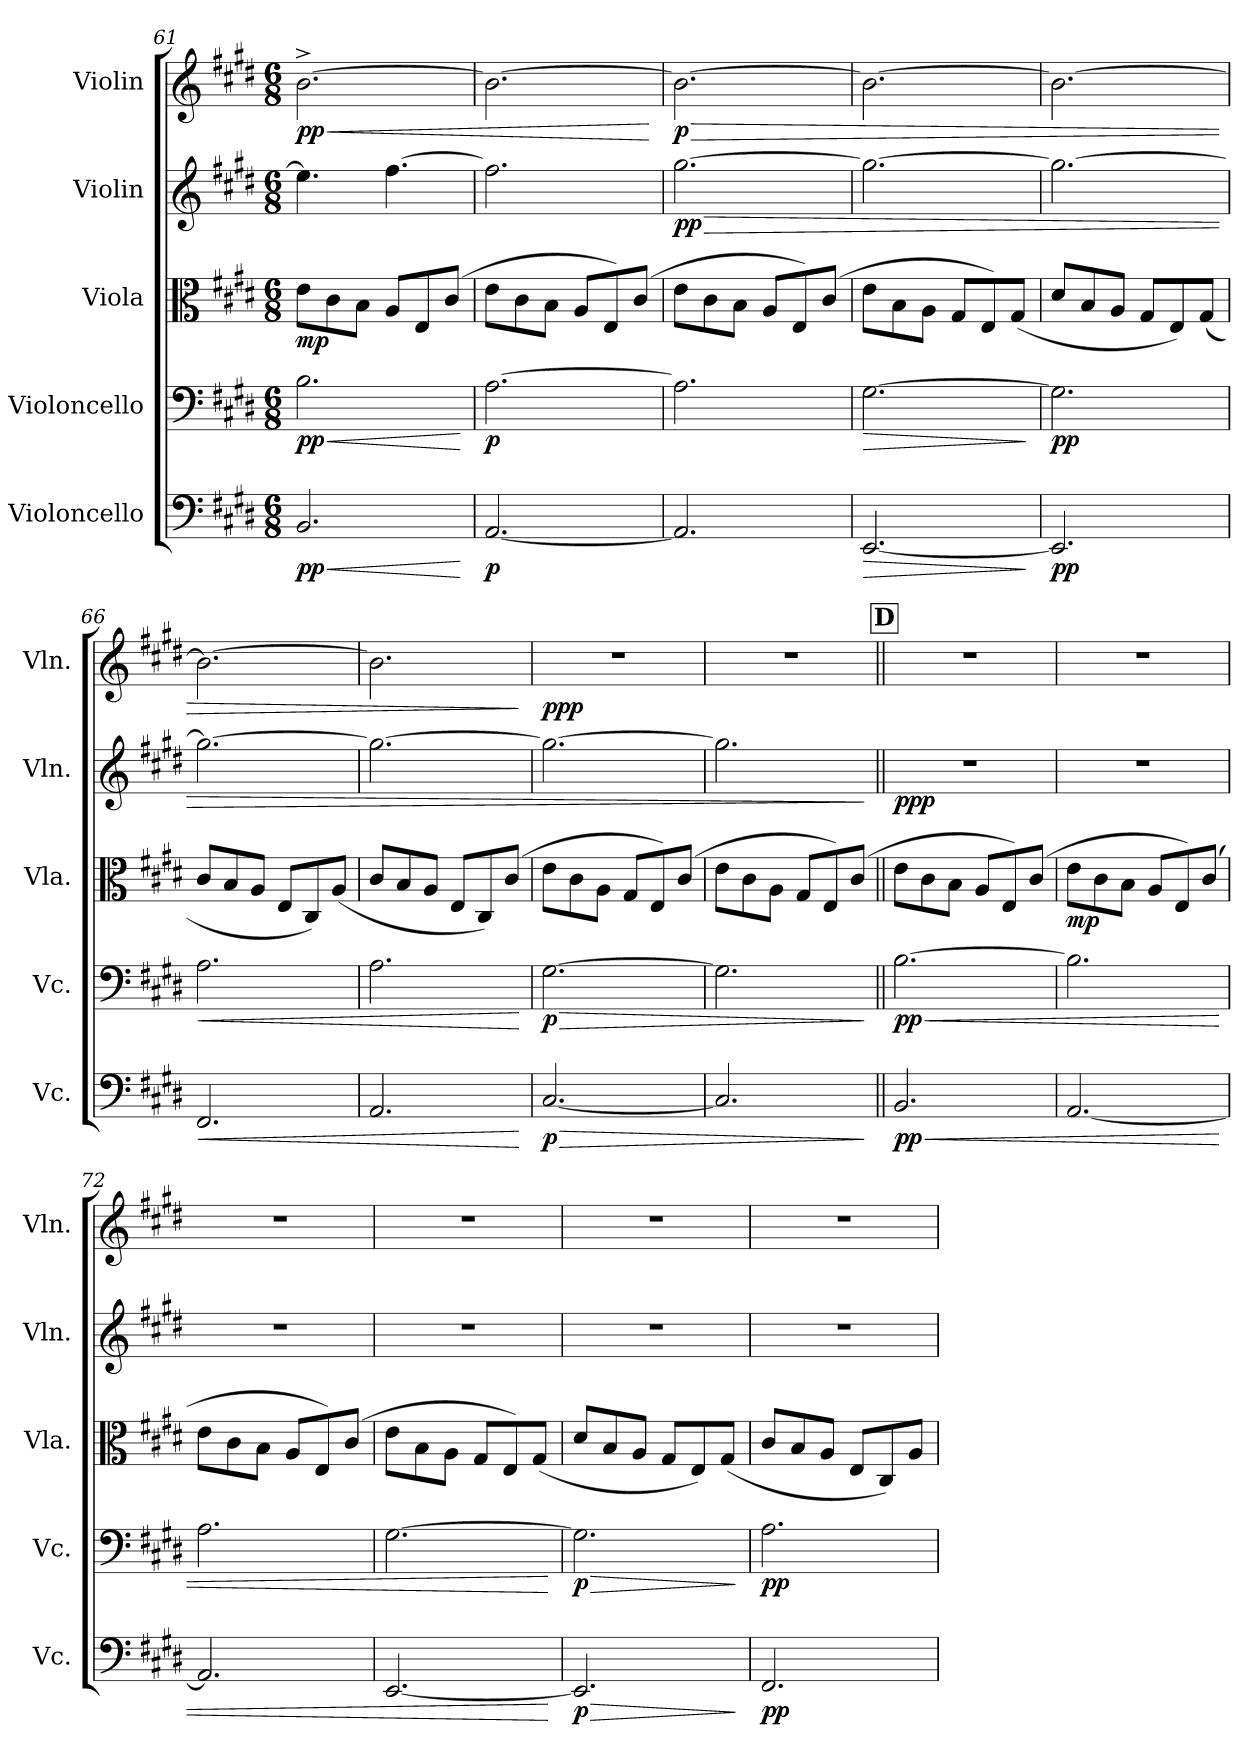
**kern	**dynam	**kern	**dynam	**kern	**dynam	**kern	**dynam	**kern	**dynam
*part5	*part5	*part4	*part4	*part3	*part3	*part2	*part2	*part1	*part1
*staff5	*staff5	*staff4	*staff4	*staff3	*staff3	*staff2	*staff2	*staff1	*staff1
*I"Violoncello	*	*I"Violoncello	*	*I"Viola	*	*I"Violin	*	*I"Violin	*
*I'Vc.	*	*I'Vc.	*	*I'Vla.	*	*I'Vln.	*	*I'Vln.	*
*clefF4	*	*clefF4	*	*clefC3	*	*clefG2	*	*clefG2	*
*k[f#c#g#d#]	*	*k[f#c#g#d#]	*	*k[f#c#g#d#]	*	*k[f#c#g#d#]	*	*k[f#c#g#d#]	*
*M6/8	*	*M6/8	*	*M6/8	*	*M6/8	*	*M6/8	*
=61	=61	=61	=61	=61	=61	=61	=61	=61	=61
!	!LO:HP:b	!	!LO:HP:b	!	!	!	!	!	!LO:HP:b
!	!LO:DY:n=1:b	!	!LO:DY:n=1:b	!	!LO:DY:b	!	!	!	!LO:DY:n=1:b
2.BB/	< pp	2.B\	< pp	8e\L	mp	4.ee\]	.	[2.b^\	< pp
.	.	.	.	8c#\	.	.	.	.	.
.	.	.	.	8B\J	.	.	.	.	.
.	.	.	.	8A/L	.	[4.ff#\	.	.	.
.	.	.	.	8E/	.	.	.	.	.
.	.	.	.	(>8c#/J	.	.	.	.	.
.	[	.	[	.	.	.	.	.	.
=62	=62	=62	=62	=62	=62	=62	=62	=62	=62
!	!LO:DY:b	!	!LO:DY:b	!	!	!	!	!	!
[2.AA/	p	[2.A\	p	8e\L	.	2.ff#\]	.	2.b\_	.
.	.	.	.	8c#\	.	.	.	.	.
.	.	.	.	8B\J	.	.	.	.	.
.	.	.	.	8A/L	.	.	.	.	.
.	.	.	.	8E/)	.	.	.	.	.
.	.	.	.	(>8c#/J	.	.	.	.	.
.	.	.	.	.	.	.	.	.	[
=63	=63	=63	=63	=63	=63	=63	=63	=63	=63
!	!	!	!	!	!	!	!LO:HP:b	!	!LO:HP:b
!	!	!	!	!	!	!	!LO:DY:n=1:b	!	!LO:DY:n=1:b
2.AA/]	.	2.A\]	.	8e\L	.	[2.gg#\	> pp	2.b\_	> p
.	.	.	.	8c#\	.	.	.	.	.
.	.	.	.	8B\J	.	.	.	.	.
.	.	.	.	8A/L	.	.	.	.	.
.	.	.	.	8E/)	.	.	.	.	.
.	.	.	.	(>8c#/J	.	.	.	.	.
=64	=64	=64	=64	=64	=64	=64	=64	=64	=64
!	!LO:HP:b	!	!LO:HP:b	!	!	!	!	!	!
[2.EE/	>	[2.G#\	>	8e\L	.	2.gg#\_	.	2.b\_	.
.	.	.	.	8B\	.	.	.	.	.
.	.	.	.	8A\J	.	.	.	.	.
.	.	.	.	8G#/L	.	.	.	.	.
.	.	.	.	8E/)	.	.	.	.	.
.	.	.	.	(8G#/J	.	.	.	.	.
.	]	.	]	.	.	.	.	.	.
=65	=65	=65	=65	=65	=65	=65	=65	=65	=65
!	!LO:DY:b	!	!LO:DY:b	!	!	!	!	!	!
2.EE/]	pp	2.G#\]	pp	8d#/L	.	2.gg#\_	.	2.b\_	.
.	.	.	.	8B/	.	.	.	.	.
.	.	.	.	8A/J	.	.	.	.	.
.	.	.	.	8G#/L	.	.	.	.	.
.	.	.	.	8E/)	.	.	.	.	.
.	.	.	.	(8G#/J	.	.	.	.	.
!!LO:PB:g=z
=66	=66	=66	=66	=66	=66	=66	=66	=66	=66
!	!LO:HP:b	!	!LO:HP:b	!	!	!	!	!	!
2.FF#/	<	2.A\	<	8c#/L	.	2.gg#\_	.	2.b\_	.
.	.	.	.	8B/	.	.	.	.	.
.	.	.	.	8A/J	.	.	.	.	.
.	.	.	.	8E/L	.	.	.	.	.
.	.	.	.	8C#/)	.	.	.	.	.
.	.	.	.	(8A/J	.	.	.	.	.
=67	=67	=67	=67	=67	=67	=67	=67	=67	=67
2.AA/	.	2.A\	.	8c#/L	.	2.gg#\_	.	2.b\]	.
.	.	.	.	8B/	.	.	.	.	.
.	.	.	.	8A/J	.	.	.	.	.
.	.	.	.	8E/L	.	.	.	.	.
.	.	.	.	8C#/)	.	.	.	.	.
.	.	.	.	(>8c#/J	.	.	.	.	.
.	[	.	[	.	.	.	.	.	]
=68	=68	=68	=68	=68	=68	=68	=68	=68	=68
!	!LO:HP:b	!	!LO:HP:b	!	!	!	!	!	!
!	!LO:DY:n=1:b	!	!LO:DY:n=1:b	!	!	!	!	!	!LO:DY:b
[2.C#/	> p	[2.G#\	> p	8e\L	.	2.gg#\_	.	2.r	ppp
.	.	.	.	8c#\	.	.	.	.	.
.	.	.	.	8A\J	.	.	.	.	.
.	.	.	.	8G#/L	.	.	.	.	.
.	.	.	.	8E/)	.	.	.	.	.
.	.	.	.	(>8c#/J	.	.	.	.	.
=69	=69	=69	=69	=69	=69	=69	=69	=69	=69
2.C#/]	.	2.G#\]	.	8e\L	.	2.gg#\]	.	2.r	.
.	.	.	.	8c#\	.	.	.	.	.
.	.	.	.	8A\J	.	.	.	.	.
.	.	.	.	8G#/L	.	.	.	.	.
.	.	.	.	8E/)	.	.	.	.	.
.	.	.	.	(>8c#/J	.	.	.	.	.
.	]	.	]	.	.	.	]	.	.
!!LO:REH:place=s1:a:B:fs=14:t=D
=70||	=70||	=70||	=70||	=70||	=70||	=70||	=70||	=70||	=70||
!	!LO:HP:b	!	!LO:HP:b	!	!	!	!	!	!
!	!LO:DY:n=1:b	!	!LO:DY:n=1:b	!	!	!	!LO:DY:b	!	!
2.BB/	< pp	[2.B\	< pp	8e\L	.	2.r	ppp	2.r	.
.	.	.	.	8c#\	.	.	.	.	.
.	.	.	.	8B\J	.	.	.	.	.
.	.	.	.	8A/L	.	.	.	.	.
.	.	.	.	8E/)	.	.	.	.	.
.	.	.	.	(>8c#/J	.	.	.	.	.
=71	=71	=71	=71	=71	=71	=71	=71	=71	=71
!	!	!	!	!	!LO:DY:b	!	!	!	!
[2.AA/	.	2.B\]	.	8e\L	mp	2.r	.	2.r	.
.	.	.	.	8c#\	.	.	.	.	.
.	.	.	.	8B\J	.	.	.	.	.
.	.	.	.	8A/L	.	.	.	.	.
.	.	.	.	8E/)	.	.	.	.	.
.	.	.	.	(>8c#/J	.	.	.	.	.
!!LO:LB:g=z
=72	=72	=72	=72	=72	=72	=72	=72	=72	=72
2.AA/]	.	2.A\	.	8e\L	.	2.r	.	2.r	.
.	.	.	.	8c#\	.	.	.	.	.
.	.	.	.	8B\J	.	.	.	.	.
.	.	.	.	8A/L	.	.	.	.	.
.	.	.	.	8E/)	.	.	.	.	.
.	.	.	.	(>8c#/J	.	.	.	.	.
=73	=73	=73	=73	=73	=73	=73	=73	=73	=73
[2.EE/	.	[2.G#\	.	8e\L	.	2.r	.	2.r	.
.	.	.	.	8B\	.	.	.	.	.
.	.	.	.	8A\J	.	.	.	.	.
.	.	.	.	8G#/L	.	.	.	.	.
.	.	.	.	8E/)	.	.	.	.	.
.	.	.	.	(8G#/J	.	.	.	.	.
.	[	.	[	.	.	.	.	.	.
=74	=74	=74	=74	=74	=74	=74	=74	=74	=74
!	!LO:HP:b	!	!LO:HP:b	!	!	!	!	!	!
!	!LO:DY:n=1:b	!	!LO:DY:n=1:b	!	!	!	!	!	!
2.EE/]	> p	2.G#\]	> p	8d#/L	.	2.r	.	2.r	.
.	.	.	.	8B/	.	.	.	.	.
.	.	.	.	8A/J	.	.	.	.	.
.	.	.	.	8G#/L	.	.	.	.	.
.	.	.	.	8E/)	.	.	.	.	.
.	.	.	.	(8G#/J	.	.	.	.	.
.	]	.	]	.	.	.	.	.	.
=75	=75	=75	=75	=75	=75	=75	=75	=75	=75
!	!LO:DY:b	!	!LO:DY:b	!	!	!	!	!	!
2.FF#/	pp	2.A\	pp	8c#/L	.	2.r	.	2.r	.
.	.	.	.	8B/	.	.	.	.	.
.	.	.	.	8A/J	.	.	.	.	.
.	.	.	.	8E/L	.	.	.	.	.
.	.	.	.	8C#/)	.	.	.	.	.
.	.	.	.	8A/J	.	.	.	.	.
=	=	=	=	=	=	=	=	=	=
*-	*-	*-	*-	*-	*-	*-	*-	*-	*-
